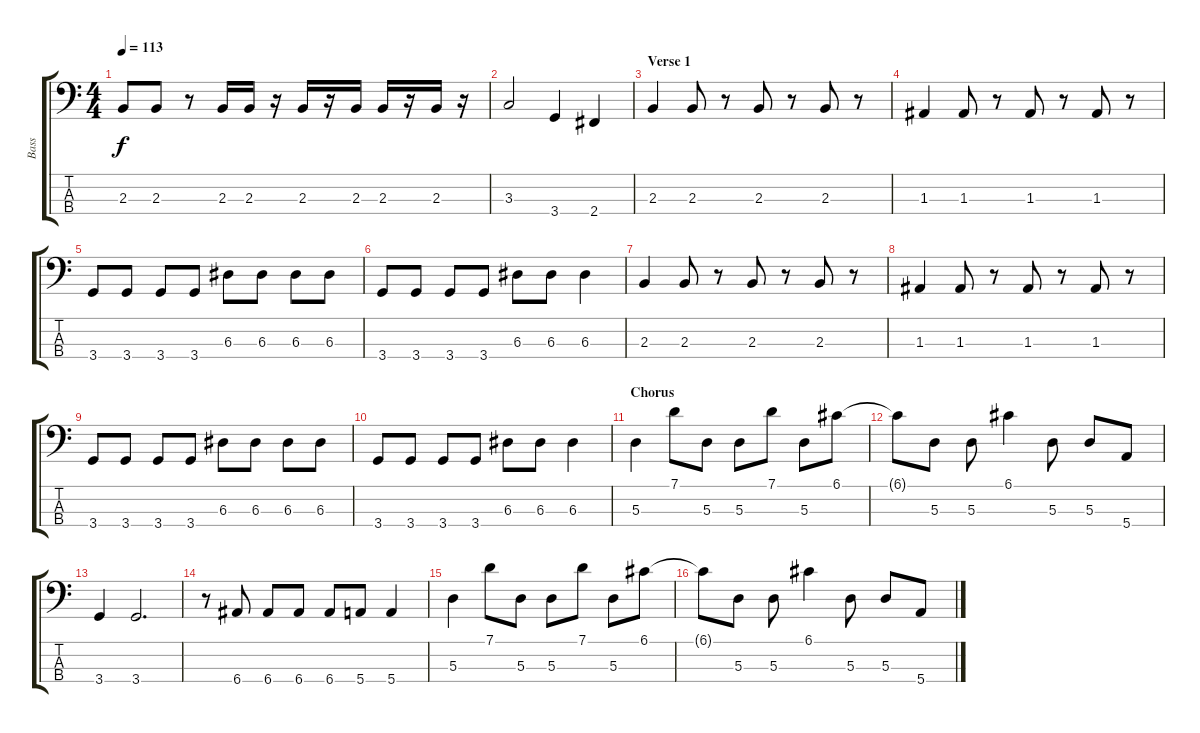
\track ("Bass" "Bass") {instrument electricbasspick}
\staff {score tabs}
\tuning (G2 D2 A1 E1) {hide}
\ts (4 4)
\tempo 113
\clef f4
\ks c
2.3.8{dy f} 2.3.8 r.8 2.3.16 2.3.16 r.16 2.3.16 r.16 2.3.16 2.3.16 r.16 2.3.16 r.16 |
3.3.2 3.4.4 2.4.4 |
\section ("" "Verse 1")
2.3.4 2.3.8 r.8 2.3.8 r.8 2.3.8 r.8 |
1.3.4 1.3.8 r.8 1.3.8 r.8 1.3.8 r.8 |
3.4.8 3.4.8 3.4.8 3.4.8 6.3.8 6.3.8 6.3.8 6.3.8 |
3.4.8 3.4.8 3.4.8 3.4.8 6.3.8 6.3.8 6.3.4 |
2.3.4 2.3.8 r.8 2.3.8 r.8 2.3.8 r.8 |
1.3.4 1.3.8 r.8 1.3.8 r.8 1.3.8 r.8 |
3.4.8 3.4.8 3.4.8 3.4.8 6.3.8 6.3.8 6.3.8 6.3.8 |
3.4.8 3.4.8 3.4.8 3.4.8 6.3.8 6.3.8 6.3.4 |
\section ("" "Chorus")
5.3.4 7.1.8 5.3.8 5.3.8 7.1.8 5.3.8 6.1.8 |
6.1{t}.8 5.3.8 5.3.8 6.1.4 5.3.8 5.3.8 5.4.8 |
3.4.4 3.4.2{d} |
r.8 6.4.8 6.4.8 6.4.8 6.4.8 5.4.8 5.4.4 |
5.3.4 7.1.8 5.3.8 5.3.8 7.1.8 5.3.8 6.1.8 |
6.1{t}.8 5.3.8 5.3.8 6.1.4 5.3.8 5.3.8 5.4.8
